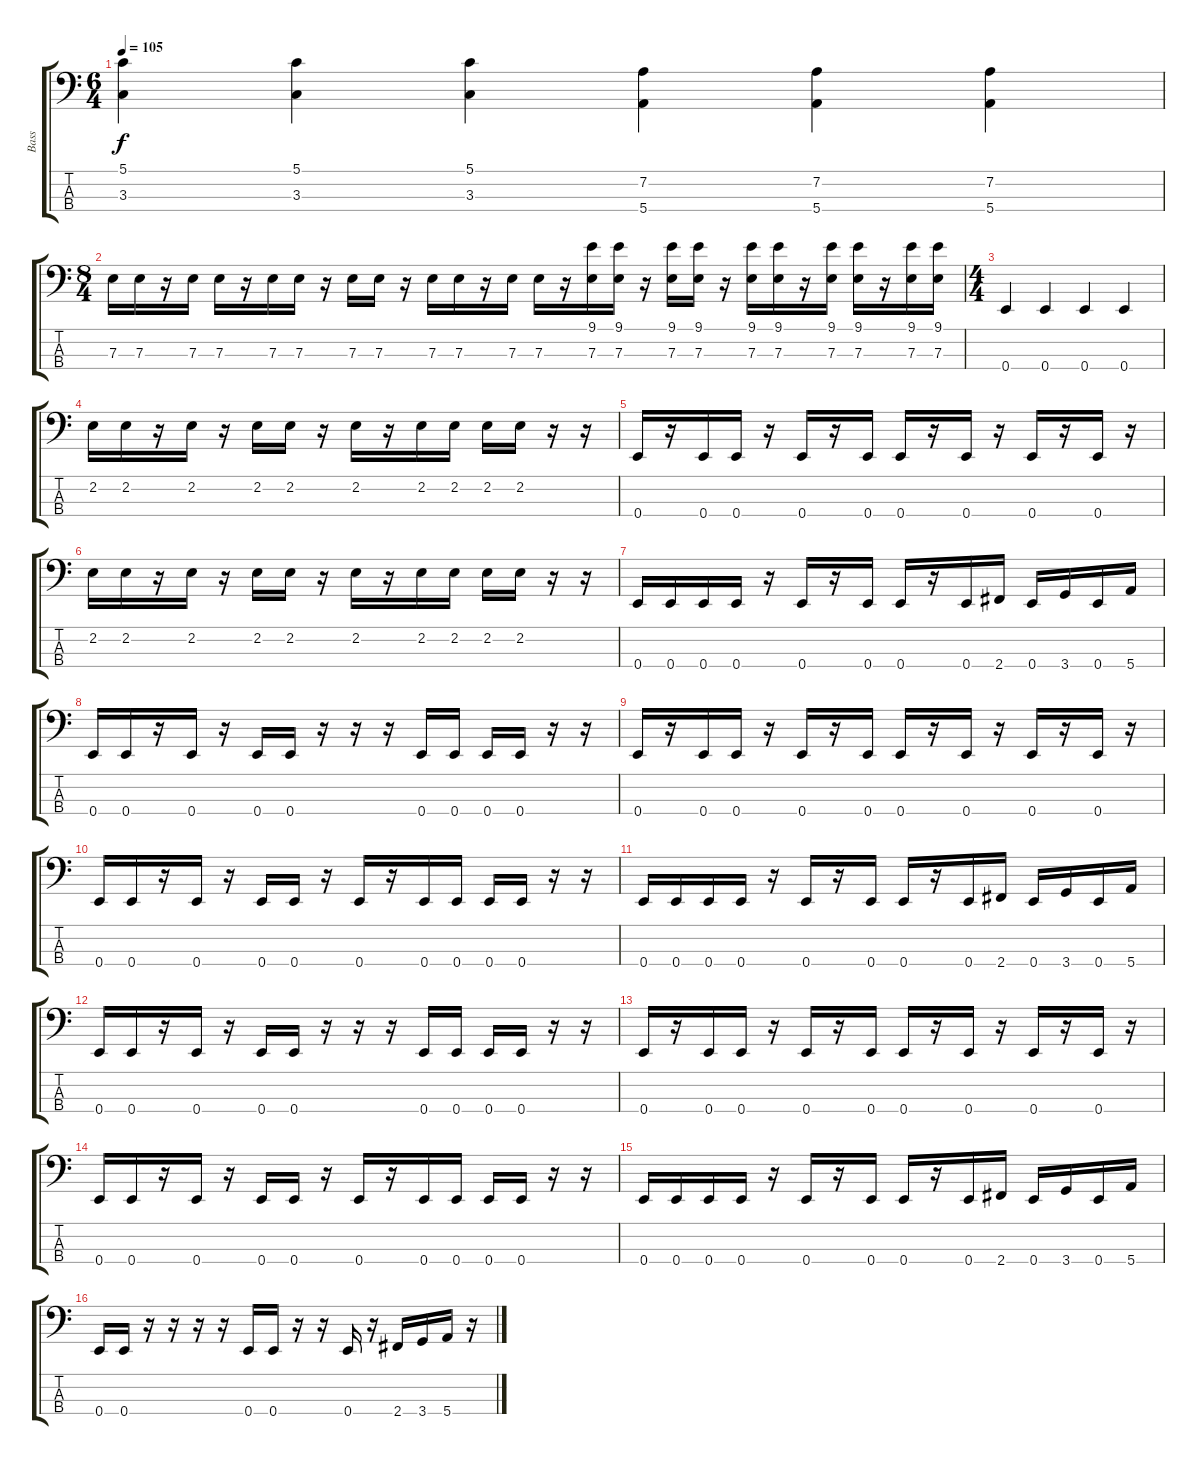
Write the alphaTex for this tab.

\track ("Bass" "Bass") {instrument electricbassfinger}
\staff {score tabs}
\tuning (G2 D2 A1 E1) {hide}
\ts (6 4)
\tempo 105
\clef f4
\ks c
(5.1 3.3).4{dy f} (5.1 3.3).4 (5.1 3.3).4 (7.2 5.4).4 (7.2 5.4).4 (7.2 5.4).4 |
\ts (8 4)
7.3.16 7.3.16 r.16 7.3.16 7.3.16 r.16 7.3.16 7.3.16 r.16 7.3.16 7.3.16 r.16 7.3.16 7.3.16 r.16 7.3.16 7.3.16 r.16 (9.1 7.3).16 (9.1 7.3).16 r.16 (9.1 7.3).16 (9.1 7.3).16 r.16 (9.1 7.3).16 (9.1 7.3).16 r.16 (9.1 7.3).16 (9.1 7.3).16 r.16 (9.1 7.3).16 (9.1 7.3).16 |
\ts (4 4)
0.4.4 0.4.4 0.4.4 0.4.4 |
2.2.16 2.2.16 r.16 2.2.16 r.16 2.2.16 2.2.16 r.16 2.2.16 r.16 2.2.16 2.2.16 2.2.16 2.2.16 r.16 r.16 |
0.4.16 r.16 0.4.16 0.4.16 r.16 0.4.16 r.16 0.4.16 0.4.16 r.16 0.4.16 r.16 0.4.16 r.16 0.4.16 r.16 |
2.2.16 2.2.16 r.16 2.2.16 r.16 2.2.16 2.2.16 r.16 2.2.16 r.16 2.2.16 2.2.16 2.2.16 2.2.16 r.16 r.16 |
0.4.16 0.4.16 0.4.16 0.4.16 r.16 0.4.16 r.16 0.4.16 0.4.16 r.16 0.4.16 2.4.16 0.4.16 3.4.16 0.4.16 5.4.16 |
0.4.16 0.4.16 r.16 0.4.16 r.16 0.4.16 0.4.16 r.16 r.16 r.16 0.4.16 0.4.16 0.4.16 0.4.16 r.16 r.16 |
0.4.16 r.16 0.4.16 0.4.16 r.16 0.4.16 r.16 0.4.16 0.4.16 r.16 0.4.16 r.16 0.4.16 r.16 0.4.16 r.16 |
0.4.16 0.4.16 r.16 0.4.16 r.16 0.4.16 0.4.16 r.16 0.4.16 r.16 0.4.16 0.4.16 0.4.16 0.4.16 r.16 r.16 |
0.4.16 0.4.16 0.4.16 0.4.16 r.16 0.4.16 r.16 0.4.16 0.4.16 r.16 0.4.16 2.4.16 0.4.16 3.4.16 0.4.16 5.4.16 |
0.4.16 0.4.16 r.16 0.4.16 r.16 0.4.16 0.4.16 r.16 r.16 r.16 0.4.16 0.4.16 0.4.16 0.4.16 r.16 r.16 |
0.4.16 r.16 0.4.16 0.4.16 r.16 0.4.16 r.16 0.4.16 0.4.16 r.16 0.4.16 r.16 0.4.16 r.16 0.4.16 r.16 |
0.4.16 0.4.16 r.16 0.4.16 r.16 0.4.16 0.4.16 r.16 0.4.16 r.16 0.4.16 0.4.16 0.4.16 0.4.16 r.16 r.16 |
0.4.16 0.4.16 0.4.16 0.4.16 r.16 0.4.16 r.16 0.4.16 0.4.16 r.16 0.4.16 2.4.16 0.4.16 3.4.16 0.4.16 5.4.16 |
0.4.16 0.4.16 r.16 r.16 r.16 r.16 0.4.16 0.4.16 r.16 r.16 0.4.16 r.16 2.4.16 3.4.16 5.4.16 r.16
